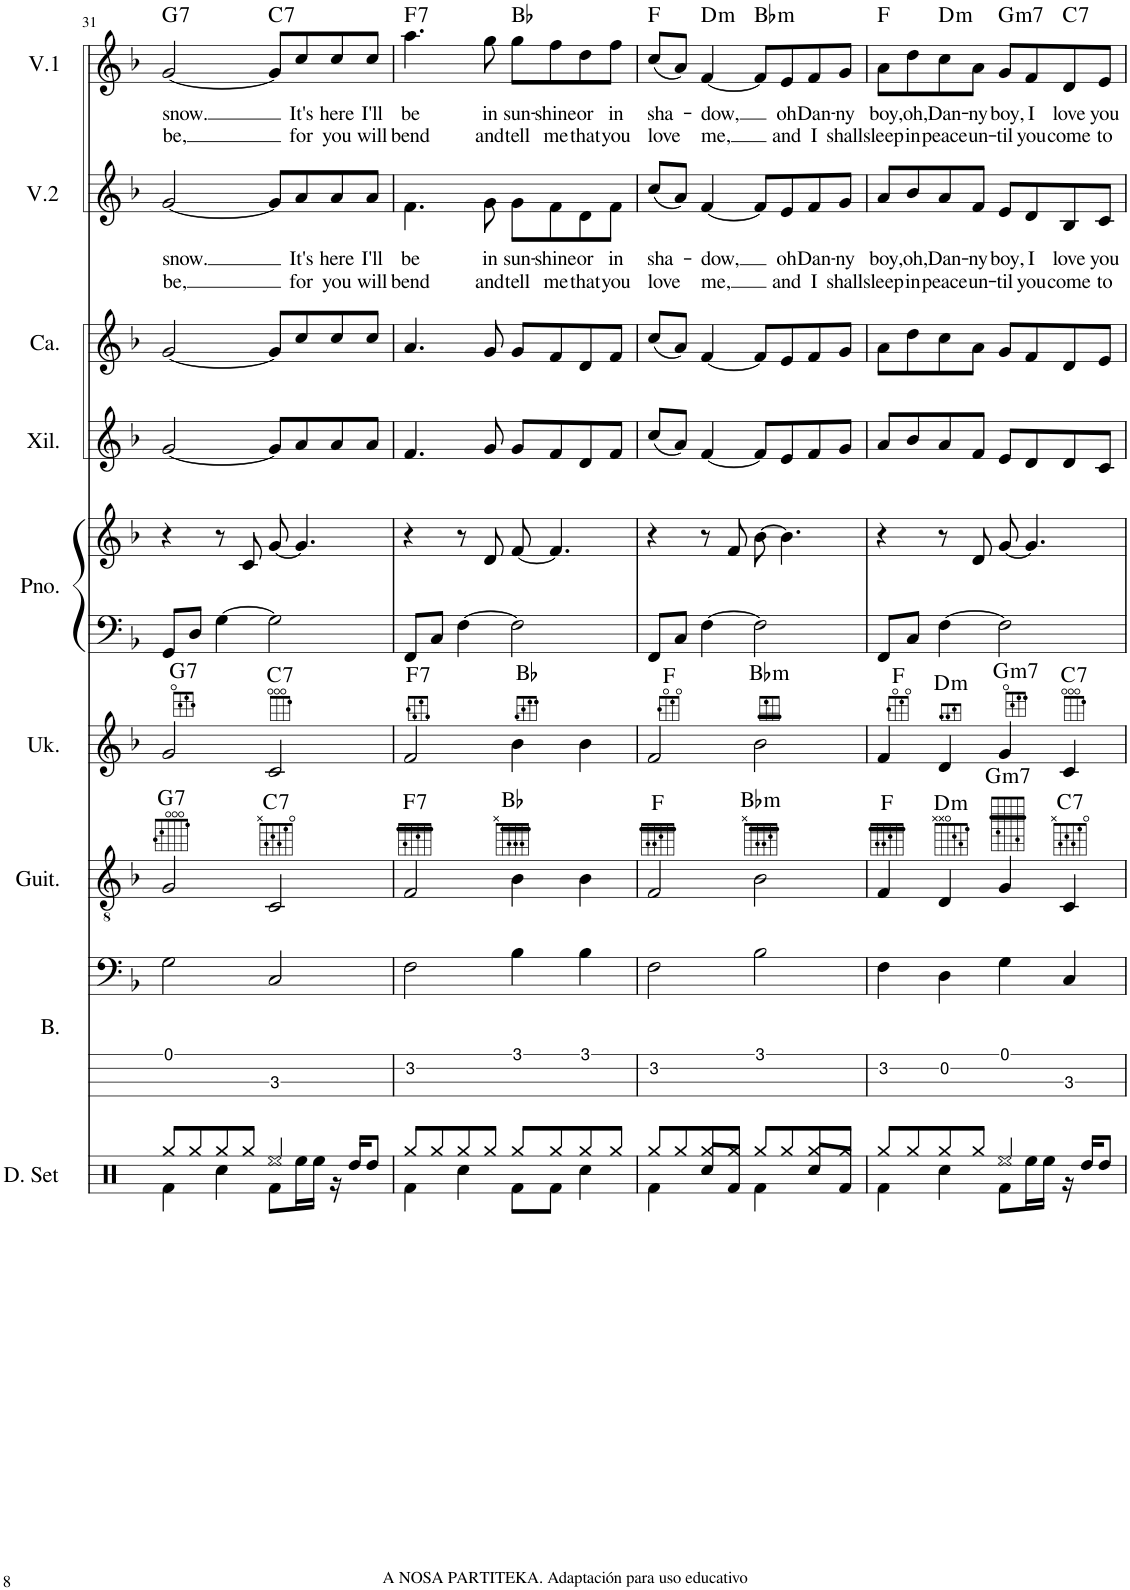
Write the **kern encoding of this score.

**kern	**kern	**kern	**kern	**harte	**kern	**harte	**kern	**kern	**kern	**kern	**kern	**text	**text	**kern	**text	**text	**harte
*part9	*part8	*part8	*part7	*part7	*part6	*part6	*part5	*part5	*part4	*part3	*part2	*part2	*part2	*part1	*part1	*part1	*part1
*staff11	*staff10	*staff9	*staff8	*	*staff7	*	*staff6	*staff5	*staff4	*staff3	*staff2	*staff2	*staff2	*staff1	*staff1	*staff1	*
*I"Batería	*I"Baixo	*	*I"Guitarra	*	*I"Ukelele	*	*I"Piano	*	*I"Xilófono	*I"Carillón	*I"Voz 2	*	*	*I"Voz 1	*	*	*
*	*I'B.	*	*I'Guit.	*	*I'Uk.	*	*I'Pno.	*	*I'Xil.	*I'Ca.	*I'V.2	*	*	*I'V.1	*	*	*
!!LO:PB:g=z
*clefX	*	*clefF4	*clefGv2	*	*clefG2	*	*clefF4	*clefG2	*clefG2	*clefG2	*clefG2	*	*	*clefG2	*	*	*
*	*Trd7c12	*Trd7c12	*	*	*	*	*	*	*Trd-7c-12	*Trd-14c-24	*	*	*	*	*	*	*
*k[b-e-]	*k[b-]	*k[b-]	*k[b-]	*	*k[b-]	*	*k[b-]	*k[b-]	*k[b-]	*k[b-]	*k[b-]	*	*	*k[b-]	*	*	*
*M4/4	*M4/4	*M4/4	*M4/4	*	*M4/4	*	*M4/4	*M4/4	*M4/4	*M4/4	*M4/4	*	*	*M4/4	*	*	*
=31	=31	=31	=31	=31	=31	=31	=31	=31	=31	=31	=31	=31	=31	=31	=31	=31	=31
*^	*	*	*	*	*	*	*	*	*	*	*	*	*	*	*	*	*
!	!	!	!	!	!LO:H:kt=7	!	!LO:H:kt=7	!	!	!	!	!	!LO:LY:b	!LO:LY:b	!	!LO:LY:b	!LO:LY:b	!LO:H:kt=7
8Rgg/L	4Rf\	2G	2G\	2G/	G:7	2g/	G:7	8GG/L	4r	[<2g/	[<2g/	[<2g/	snow.	be,	[<2g/	snow.	be,	G:7
8Rgg/	.	.	.	.	.	.	.	8D/J	.	.	.	.	.	.	.	.	.	.
8Rgg/	4Rcc\	.	.	.	.	.	.	[4G\	8r	.	.	.	.	.	.	.	.	.
8Rgg/J	.	.	.	.	.	.	.	.	8c/	.	.	.	.	.	.	.	.	.
!	!	!	!	!	!LO:H:kt=7	!	!LO:H:kt=7	!	!	!	!	!	!	!	!	!	!	!LO:H:kt=7
2Ree/	8Rf\L	2C	2C/	2C/	C:7	2c/	C:7	2G\]	[8g/	8g/L]	8g/L]	8g/L]	.	.	8g/L]	.	.	C:7
!	!	!	!	!	!	!	!	!	!	!	!	!	!LO:LY:b	!LO:LY:b	!	!LO:LY:b	!LO:LY:b	!
.	16Ree\L	.	.	.	.	.	.	.	4.g/]	8a/	8cc/	8a/	It's	for	8cc/	It's	for	.
.	16Ree\JJ	.	.	.	.	.	.	.	.	.	.	.	.	.	.	.	.	.
!	!	!	!	!	!	!	!	!	!	!	!	!	!LO:LY:b	!LO:LY:b	!	!LO:LY:b	!LO:LY:b	!
.	16r	.	.	.	.	.	.	.	.	8a/	8cc/	8a/	here	you	8cc/	here	you	.
.	16Rdd/KL	.	.	.	.	.	.	.	.	.	.	.	.	.	.	.	.	.
!	!	!	!	!	!	!	!	!	!	!	!	!	!LO:LY:b	!LO:LY:b	!	!LO:LY:b	!LO:LY:b	!
.	8Rdd/J	.	.	.	.	.	.	.	.	8a/J	8cc/J	8a/J	I'll	will	8cc/J	I'll	will	.
=32	=32	=32	=32	=32	=32	=32	=32	=32	=32	=32	=32	=32	=32	=32	=32	=32	=32	=32
!	!	!	!	!	!LO:H:kt=7	!	!LO:H:kt=7	!	!	!	!	!	!LO:LY:b	!LO:LY:b	!	!LO:LY:b	!LO:LY:b	!LO:H:kt=7
8Rgg/L	4Rf\	2F	2F\	2F/	F:7	2f/	F:7	8FF/L	4r	4.f/	4.a/	4.f\	be	bend	4.aa\	be	bend	F:7
8Rgg/	.	.	.	.	.	.	.	8C/J	.	.	.	.	.	.	.	.	.	.
8Rgg/	4Rcc\	.	.	.	.	.	.	[4F\	8r	.	.	.	.	.	.	.	.	.
!	!	!	!	!	!	!	!	!	!	!	!	!	!LO:LY:b	!LO:LY:b	!	!LO:LY:b	!LO:LY:b	!
8Rgg/J	.	.	.	.	.	.	.	.	8d/	8g/	8g/	8g\	in	and	8gg\	in	and	.
!	!	!	!	!	!	!	!	!	!	!	!	!	!LO:LY:b	!LO:LY:b	!	!LO:LY:b	!LO:LY:b	!
8Rgg/L	8Rf\L	4B-	4B-\	4B-\	Bb:maj	4b-\	Bb:maj	2F\]	[8f/	8g/L	8g/L	8g\L	sun-	tell	8gg\L	sun-	tell	Bb:maj
!	!	!	!	!	!	!	!	!	!	!	!	!	!LO:LY:b	!LO:LY:b	!	!LO:LY:b	!LO:LY:b	!
8Rgg/	8Rf\J	.	.	.	.	.	.	.	4.f/]	8f/	8f/	8f\	-shine	me	8ff\	-shine	me	.
!	!	!	!	!	!	!	!	!	!	!	!	!	!LO:LY:b	!LO:LY:b	!	!LO:LY:b	!LO:LY:b	!
8Rgg/	4Rcc\	4B-	4B-\	4B-\	.	4b-\	.	.	.	8d/	8d/	8d\	or	that	8dd\	or	that	.
!	!	!	!	!	!	!	!	!	!	!	!	!	!LO:LY:b	!LO:LY:b	!	!LO:LY:b	!LO:LY:b	!
8Rgg/J	.	.	.	.	.	.	.	.	.	8f/J	8f/J	8f\J	in	you	8ff\J	in	you	.
=33	=33	=33	=33	=33	=33	=33	=33	=33	=33	=33	=33	=33	=33	=33	=33	=33	=33	=33
!	!	!	!	!	!	!	!	!	!	!	!	!	!LO:LY:b	!LO:LY:b	!	!LO:LY:b	!LO:LY:b	!
8Rgg/L	4Rf\	2F	2F\	2F/	F:maj	2f/	F:maj	8FF/L	4r	(8cc/L	(8cc/L	(8cc/L	sha-	love	(8cc/L	sha-	love	F:maj
8Rgg/	.	.	.	.	.	.	.	8C/J	.	8a/J)	8a/J)	8a/J)	.	.	8a/J)	.	.	.
!	!	!	!	!	!	!	!	!	!	!	!	!	!LO:LY:b	!LO:LY:b	!	!LO:LY:b	!LO:LY:b	!LO:H:kt=m
8Rgg/	8Rcc/L	.	.	.	.	.	.	[4F\	8r	[<4f/	[<4f/	[<4f/	-dow,	me,	[<4f/	-dow,	me,	D:min
8Rgg/J	8Rf/J	.	.	.	.	.	.	.	8f/	.	.	.	.	.	.	.	.	.
!	!	!	!	!	!LO:H:kt=m	!	!LO:H:kt=m	!	!	!	!	!	!	!	!	!	!	!LO:H:kt=m
8Rgg/L	4Rf\	2B-	2B-\	2B-\	Bb:min	2b-\	Bb:min	2F\]	[8b-\	8f/L]	8f/L]	8f/L]	.	.	8f/L]	.	.	Bb:min
!	!	!	!	!	!	!	!	!	!	!	!	!	!LO:LY:b	!LO:LY:b	!	!LO:LY:b	!LO:LY:b	!
8Rgg/	.	.	.	.	.	.	.	.	4.b-\]	8e/	8e/	8e/	oh	and	8en/	oh	and	.
!	!	!	!	!	!	!	!	!	!	!	!	!	!LO:LY:b	!LO:LY:b	!	!LO:LY:b	!LO:LY:b	!
8Rgg/	8Rcc/L	.	.	.	.	.	.	.	.	8f/	8f/	8f/	Dan-	I	8f/	Dan-	I	.
!	!	!	!	!	!	!	!	!	!	!	!	!	!LO:LY:b	!LO:LY:b	!	!LO:LY:b	!LO:LY:b	!
8Rgg/J	8Rf/J	.	.	.	.	.	.	.	.	8g/J	8g/J	8g/J	-ny	shall	8g/J	-ny	shall	.
=34	=34	=34	=34	=34	=34	=34	=34	=34	=34	=34	=34	=34	=34	=34	=34	=34	=34	=34
!	!	!	!	!	!	!	!	!	!	!	!	!	!LO:LY:b	!LO:LY:b	!	!LO:LY:b	!LO:LY:b	!
8Rgg/L	4Rf\	4F	4F\	4F/	F:maj	4f/	F:maj	8FF/L	4r	8a/L	8a\L	8a/L	boy,	sleep	8a\L	boy,	sleep	F:maj
!	!	!	!	!	!	!	!	!	!	!	!	!	!LO:LY:b	!LO:LY:b	!	!LO:LY:b	!LO:LY:b	!
8Rgg/	.	.	.	.	.	.	.	8C/J	.	8b-/	8dd\	8b-/	oh,	in	8ddn\	oh,	in	.
!	!	!	!	!	!LO:H:kt=m	!	!LO:H:kt=m	!	!	!	!	!	!LO:LY:b	!LO:LY:b	!	!LO:LY:b	!LO:LY:b	!LO:H:kt=m
8Rgg/	4Rcc\	4D	4D\	4D/	D:min	4d/	D:min	[4F\	8r	8a/	8cc\	8a/	Dan-	peace	8cc\	Dan-	peace	D:min
!	!	!	!	!	!	!	!	!	!	!	!	!	!LO:LY:b	!LO:LY:b	!	!LO:LY:b	!LO:LY:b	!
8Rgg/J	.	.	.	.	.	.	.	.	8d/	8f/J	8a\J	8f/J	-ny	un-	8a\J	-ny	un-	.
!	!	!	!	!	!LO:H:kt=m7	!	!LO:H:kt=m7	!	!	!	!	!	!LO:LY:b	!LO:LY:b	!	!LO:LY:b	!LO:LY:b	!LO:H:kt=m7
2Ree/	8Rf\L	4G	4G\	4G/	G:min7	4g/	G:min7	2F\]	[8g/	8e/L	8g/L	8e/L	boy,	-til	8g/L	boy,	-til	G:min7
!	!	!	!	!	!	!	!	!	!	!	!	!	!LO:LY:b	!LO:LY:b	!	!LO:LY:b	!LO:LY:b	!
.	16Ree\L	.	.	.	.	.	.	.	4.g/]	8d/	8f/	8d/	I	you	8f/	I	you	.
.	16Ree\JJ	.	.	.	.	.	.	.	.	.	.	.	.	.	.	.	.	.
!	!	!	!	!	!LO:H:kt=7	!	!LO:H:kt=7	!	!	!	!	!	!LO:LY:b	!LO:LY:b	!	!LO:LY:b	!LO:LY:b	!LO:H:kt=7
.	16r	4C	4C/	4C/	C:7	4c/	C:7	.	.	8d/	8d/	8B-/	love	come	8d/	love	come	C:7
.	16Rdd/KL	.	.	.	.	.	.	.	.	.	.	.	.	.	.	.	.	.
!	!	!	!	!	!	!	!	!	!	!	!	!	!LO:LY:b	!LO:LY:b	!	!LO:LY:b	!LO:LY:b	!
.	8Rdd/J	.	.	.	.	.	.	.	.	8c/J	8e/J	8c/J	you	to	8e/J	you	to	.
*v	*v	*	*	*	*	*	*	*	*	*	*	*	*	*	*	*	*	*
=	=	=	=	=	=	=	=	=	=	=	=	=	=	=	=	=	=
*-	*-	*-	*-	*-	*-	*-	*-	*-	*-	*-	*-	*-	*-	*-	*-	*-	*-
